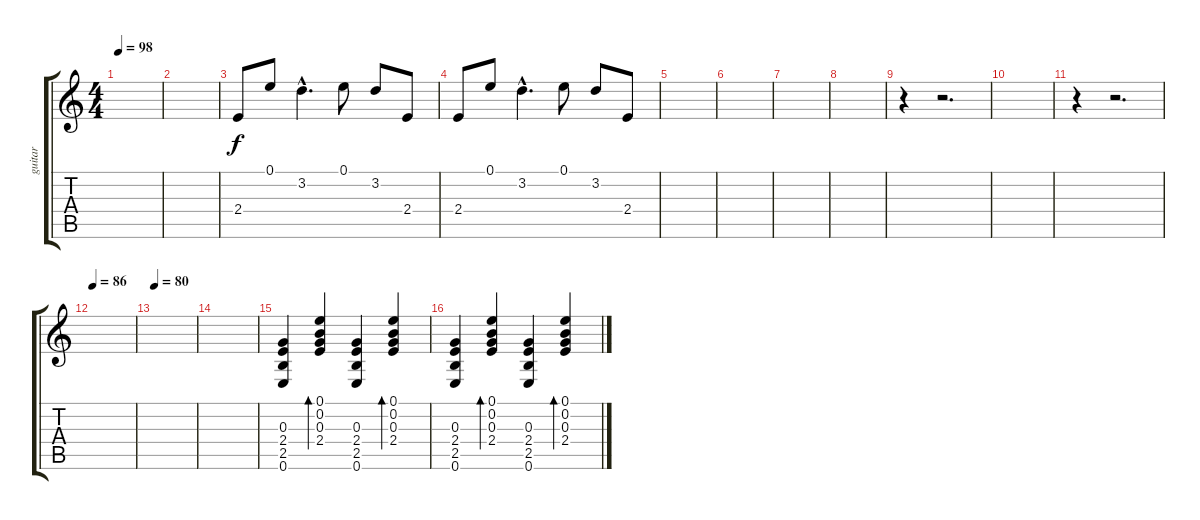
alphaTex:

\track ("guitar" "guitar") {instrument electricguitarclean}
\staff {score tabs}
\tuning (E4 B3 G3 D3 A2 E2) {hide}
\ts (4 4)
\tempo 98
\clef g2
\ks c
|
|
2.4.8 0.1.8 3.2{hac}.4{d} 0.1.8 3.2.8 2.4.8 |
2.4.8 0.1.8 3.2{hac}.4{d} 0.1.8 3.2.8 2.4.8 |
|
|
|
|
r.4{volume 6 instrument overdrivenguitar} r.2{d} |
|
r.4 r.2{d} |
\tempo 86
|
\tempo 80
|
|
(0.3 2.4 2.5 0.6).4{volume 14 instrument electricguitarjazz} (0.1 0.2 0.3 2.4).4{bd 30} (0.3 2.4 2.5 0.6).4 (0.1 0.2 0.3 2.4).4{bd 30} |
(0.3 2.4 2.5 0.6).4 (0.1 0.2 0.3 2.4).4{bd 30} (0.3 2.4 2.5 0.6).4 (0.1 0.2 0.3 2.4).4{bd 30}
